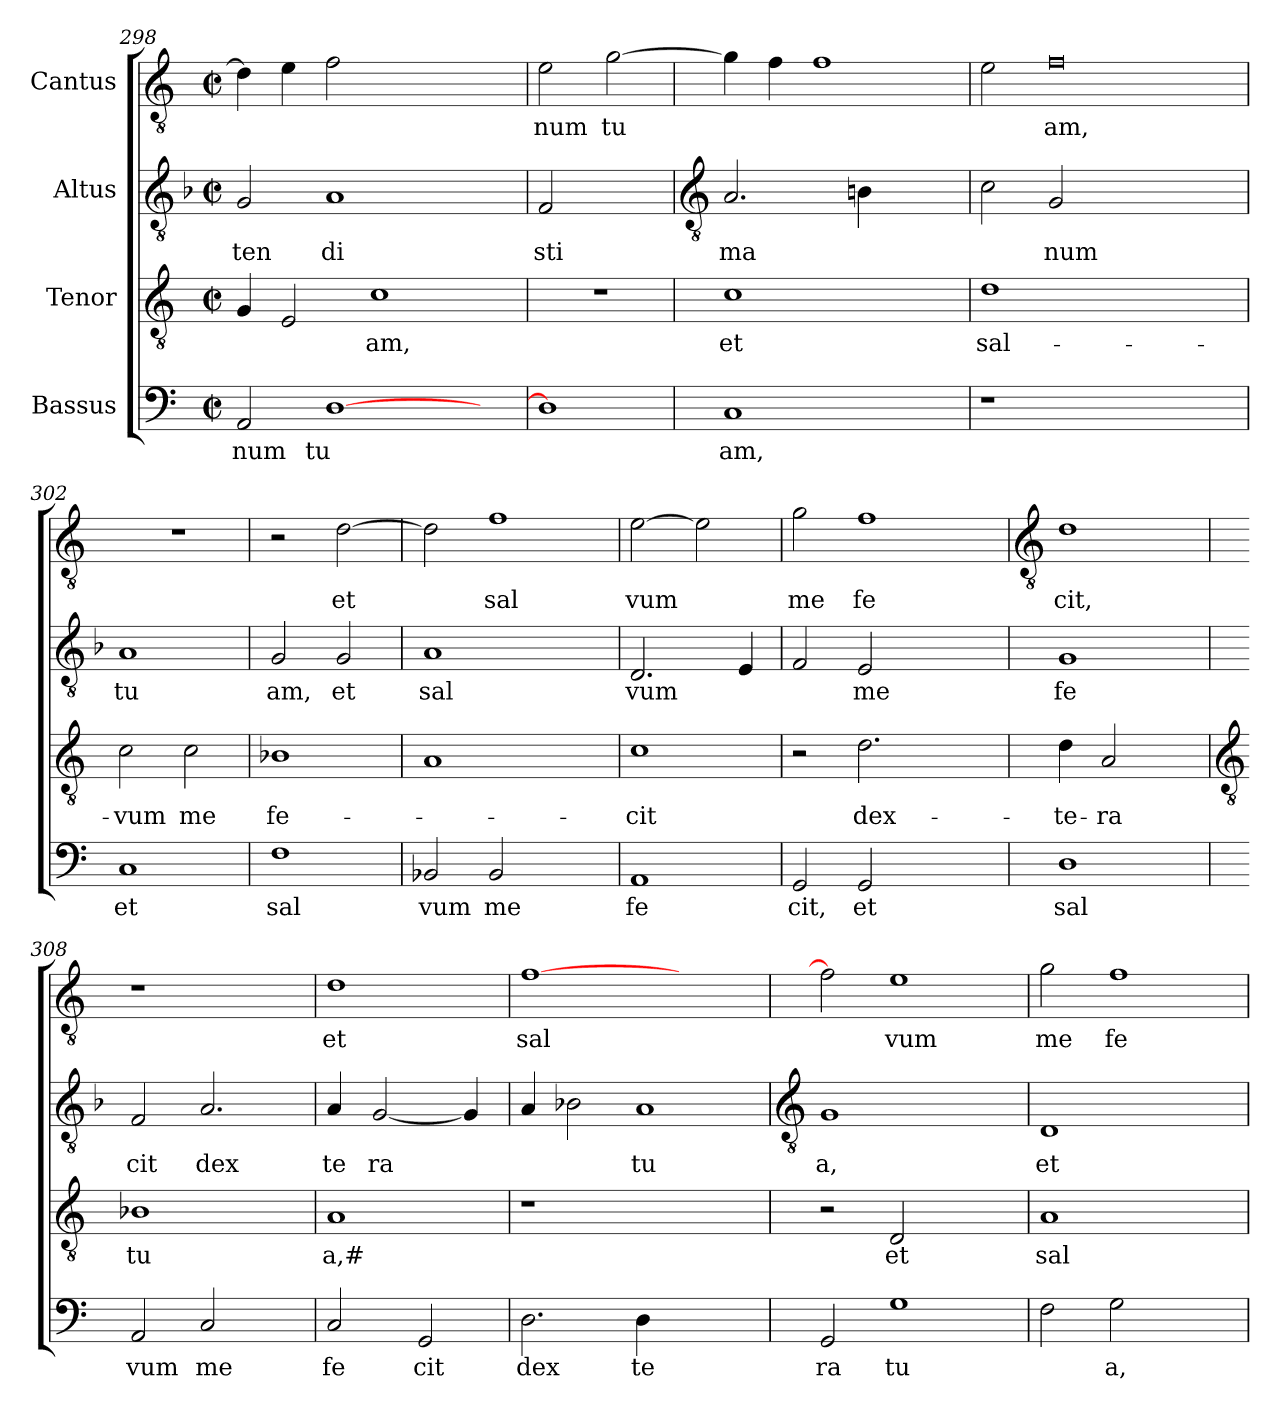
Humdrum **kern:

**kern	**text	**kern	**text	**kern	**text	**kern	**text
*part4	*part4	*part3	*part3	*part2	*part2	*part1	*part1
*staff4	*staff4	*staff3	*staff3	*staff2	*staff2	*staff1	*staff1
*I"Bassus	*	*I"Tenor	*	*I"Altus	*	*I"Cantus	*
!!LO:LB:g=z
*clefF4	*	*clefGv2	*	*clefGv2	*	*clefGv2	*
*k[]	*	*k[]	*	*k[b-]	*	*k[]	*
*C:	*	*C:	*	*F:	*	*C:	*
*M2/2	*	*M2/2	*	*M2/2	*	*M2/2	*
*met(c|)	*	*met(c|)	*	*met(c|)	*	*met(c|)	*
=298	=298	=298	=298	=298	=298	=298	=298
!	!LO:LY:b	!	!	!	!LO:LY:b	!	!
2AA/	num	4G/	.	2G/	ten	4d\]	.
.	.	2E/	.	.	.	4e\	.
!	!LO:LY:b	!	!	!	!LO:LY:b	!	!
[1D	tu	.	.	1A	di	2f\	.
!	!	!	!LO:LY:b	!	!	!	!
.	.	1c	-am,	.	.	.	.
.	.	.	.	.	.	2.ryy	.
4ryy	.	.	.	4ryy	.	.	.
!!LO:LB:g=z
=299	=299	=299	=299	=299	=299	=299	=299
!	!	!	!	!	!LO:LY:b	!	!LO:LY:b
1D]	.	1r	.	2F/	sti	2e\	num
!	!	!	!	!	!	!	!LO:LY:b
.	.	.	.	2ryy	.	[2g\	tu
!!LO:LB:g=z
=300	=300	=300	=300	=300	=300	=300	=300
*	*	*	*	*clefGv2	*	*	*
!	!LO:LY:b	!	!LO:LY:b	!	!LO:LY:b	!	!
1C	am,	1c	et	2.A/	ma	4g\]	.
.	.	.	.	.	.	4f\	.
.	.	.	.	.	.	1f	.
.	.	.	.	4Bn\	.	.	.
2ryy	.	2ryy	.	2ryy	.	.	.
=301	=301	=301	=301	=301	=301	=301	=301
!	!	!	!LO:LY:b	!	!	!	!
1r	.	1d	sal-	2c\	.	2e\	.
!	!	!	!	!	!LO:LY:b	!	!LO:LY:b
.	.	.	.	2G/	num	0f	am,
1.ryy	.	1.ryy	.	1.ryy	.	.	.
=302	=302	=302	=302	=302	=302	=302	=302
!	!LO:LY:b	!	!LO:LY:b	!	!LO:LY:b	!	!
1C	et	2c\	-vum	1A	tu	1r	.
!	!	!	!LO:LY:b	!	!	!	!
.	.	2c\	me	.	.	.	.
=303	=303	=303	=303	=303	=303	=303	=303
!	!LO:LY:b	!	!LO:LY:b	!	!LO:LY:b	!	!
1F	sal	1B-X	fe-	2G/	am,	2r	.
!	!	!	!	!	!LO:LY:b	!	!LO:LY:b
.	.	.	.	2G/	et	[2d\	et
=304	=304	=304	=304	=304	=304	=304	=304
!	!LO:LY:b	!	!	!	!LO:LY:b	!	!
2BB-X/	vum	1A	.	1A	sal	2d\]	.
!	!LO:LY:b	!	!	!	!	!	!LO:LY:b
2BB-/	me	.	.	.	.	1f	sal
2ryy	.	2ryy	.	2ryy	.	.	.
=305	=305	=305	=305	=305	=305	=305	=305
!	!LO:LY:b	!	!LO:LY:b	!	!LO:LY:b	!	!LO:LY:b
1AA	fe	1c	-cit	2.D/	vum	[2e\	vum
.	.	.	.	.	.	2e\]	.
.	.	.	.	4E/	.	.	.
=306	=306	=306	=306	=306	=306	=306	=306
!	!LO:LY:b	!	!	!	!	!	!LO:LY:b
2GG/	cit,	2r	.	2F/	.	2g\	me
!	!LO:LY:b	!	!LO:LY:b	!	!LO:LY:b	!	!LO:LY:b
2GG/	et	2.d\	dex-	2E/	me	1f	fe
2ryy	.	.	.	2ryy	.	.	.
.	.	4ryy	.	.	.	.	.
!!LO:LB:g=z
=307	=307	=307	=307	=307	=307	=307	=307
*	*	*	*	*	*	*clefGv2	*
!	!LO:LY:b	!	!LO:LY:b	!	!LO:LY:b	!	!LO:LY:b
1D	sal	4d\	-te-	1G	fe	1d	cit,
!	!	!	!LO:LY:b	!	!	!	!
.	.	2A/	-ra	.	.	.	.
.	.	4ryy	.	.	.	.	.
!!LO:LB:g=z
=308A	=308A	=308A	=308A	=308A	=308A	=308A	=308A
*	*	*clefGv2	*	*	*	*	*
!	!LO:LY:b	!	!LO:LY:b	!	!LO:LY:b	!	!
2AA/	vum	1B-X	tu	2F/	cit	1r	.
!	!LO:LY:b	!	!	!	!LO:LY:b	!	!
2C/	me	.	.	2.A/	dex	.	.
4ryy	.	4ryy	.	.	.	4ryy	.
=309A	=309A	=309A	=309A	=309A	=309A	=309A	=309A
!	!LO:LY:b	!	!LO:LY:b	!	!LO:LY:b	!	!LO:LY:b
2C/	fe	1A	a,#	4A/	te	1d	et
!	!	!	!	!	!LO:LY:b	!	!
.	.	.	.	[2G/	ra	.	.
!	!LO:LY:b	!	!	!	!	!	!
2GG/	cit	.	.	.	.	.	.
.	.	.	.	4G/]	.	.	.
=310A	=310A	=310A	=310A	=310A	=310A	=310A	=310A
!	!LO:LY:b	!	!	!	!	!	!LO:LY:b
2.D\	dex	1r	.	4A/	.	[1f	sal
.	.	.	.	2B-X\	.	.	.
!	!LO:LY:b	!	!	!	!LO:LY:b	!	!
4D\	te	.	.	1A	tu	.	.
2.ryy	.	2.ryy	.	.	.	2.ryy	.
!!LO:LB:g=z
=311	=311	=311	=311	=311	=311	=311	=311
*	*	*	*	*clefGv2	*	*	*
!	!LO:LY:b	!	!	!	!LO:LY:b	!	!
2GG/	ra	2r	.	1G	a,	2f\]	.
!	!LO:LY:b	!	!LO:LY:b	!	!	!	!LO:LY:b
1G	tu	2D/	et	.	.	1e	vum
.	.	2ryy	.	2ryy	.	.	.
=312A	=312A	=312A	=312A	=312A	=312A	=312A	=312A
!	!	!	!LO:LY:b	!	!LO:LY:b	!	!LO:LY:b
2F\	.	1A	sal	1D	et	2g\	me
!	!LO:LY:b	!	!	!	!	!	!LO:LY:b
2G\	a,	.	.	.	.	1f	fe
2ryy	.	2ryy	.	2ryy	.	.	.
=	=	=	=	=	=	=	=
*-	*-	*-	*-	*-	*-	*-	*-
